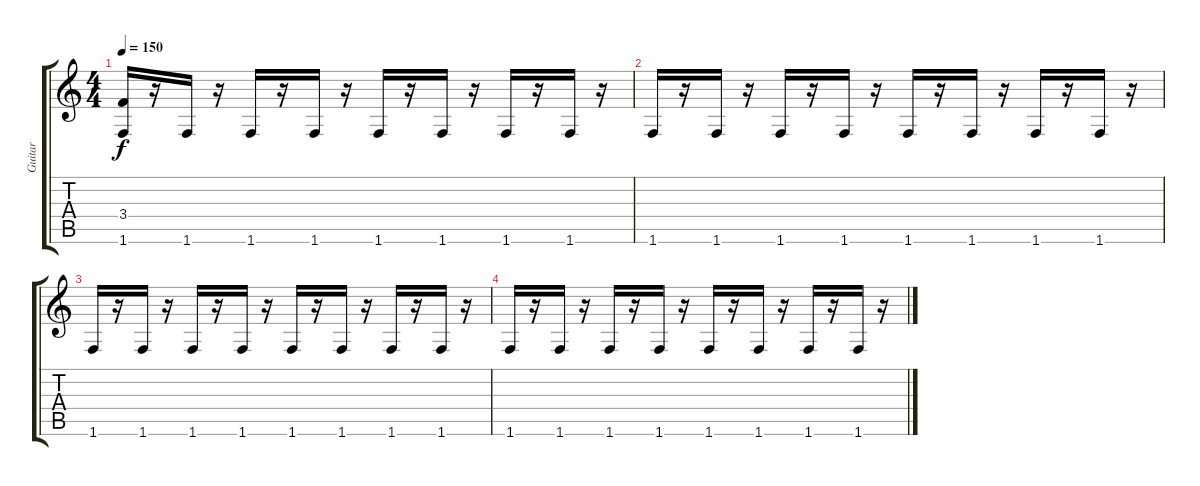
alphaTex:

\track ("Guitar" "Guitar") {instrument overdrivenguitar}
\staff {score tabs}
\tuning (E4 B3 G3 D3 A2 E2) {hide}
\ts (4 4)
\tempo 150
\clef g2
\ks c
(3.4 1.6).16{dy f} r.16 1.6.16 r.16 1.6.16 r.16 1.6.16 r.16 1.6.16 r.16 1.6.16 r.16 1.6.16 r.16 1.6.16 r.16 |
1.6.16 r.16 1.6.16 r.16 1.6.16 r.16 1.6.16 r.16 1.6.16 r.16 1.6.16 r.16 1.6.16 r.16 1.6.16 r.16 |
1.6.16 r.16 1.6.16 r.16 1.6.16 r.16 1.6.16 r.16 1.6.16 r.16 1.6.16 r.16 1.6.16 r.16 1.6.16 r.16 |
1.6.16 r.16 1.6.16 r.16 1.6.16 r.16 1.6.16 r.16 1.6.16 r.16 1.6.16 r.16 1.6.16 r.16 1.6.16 r.16
